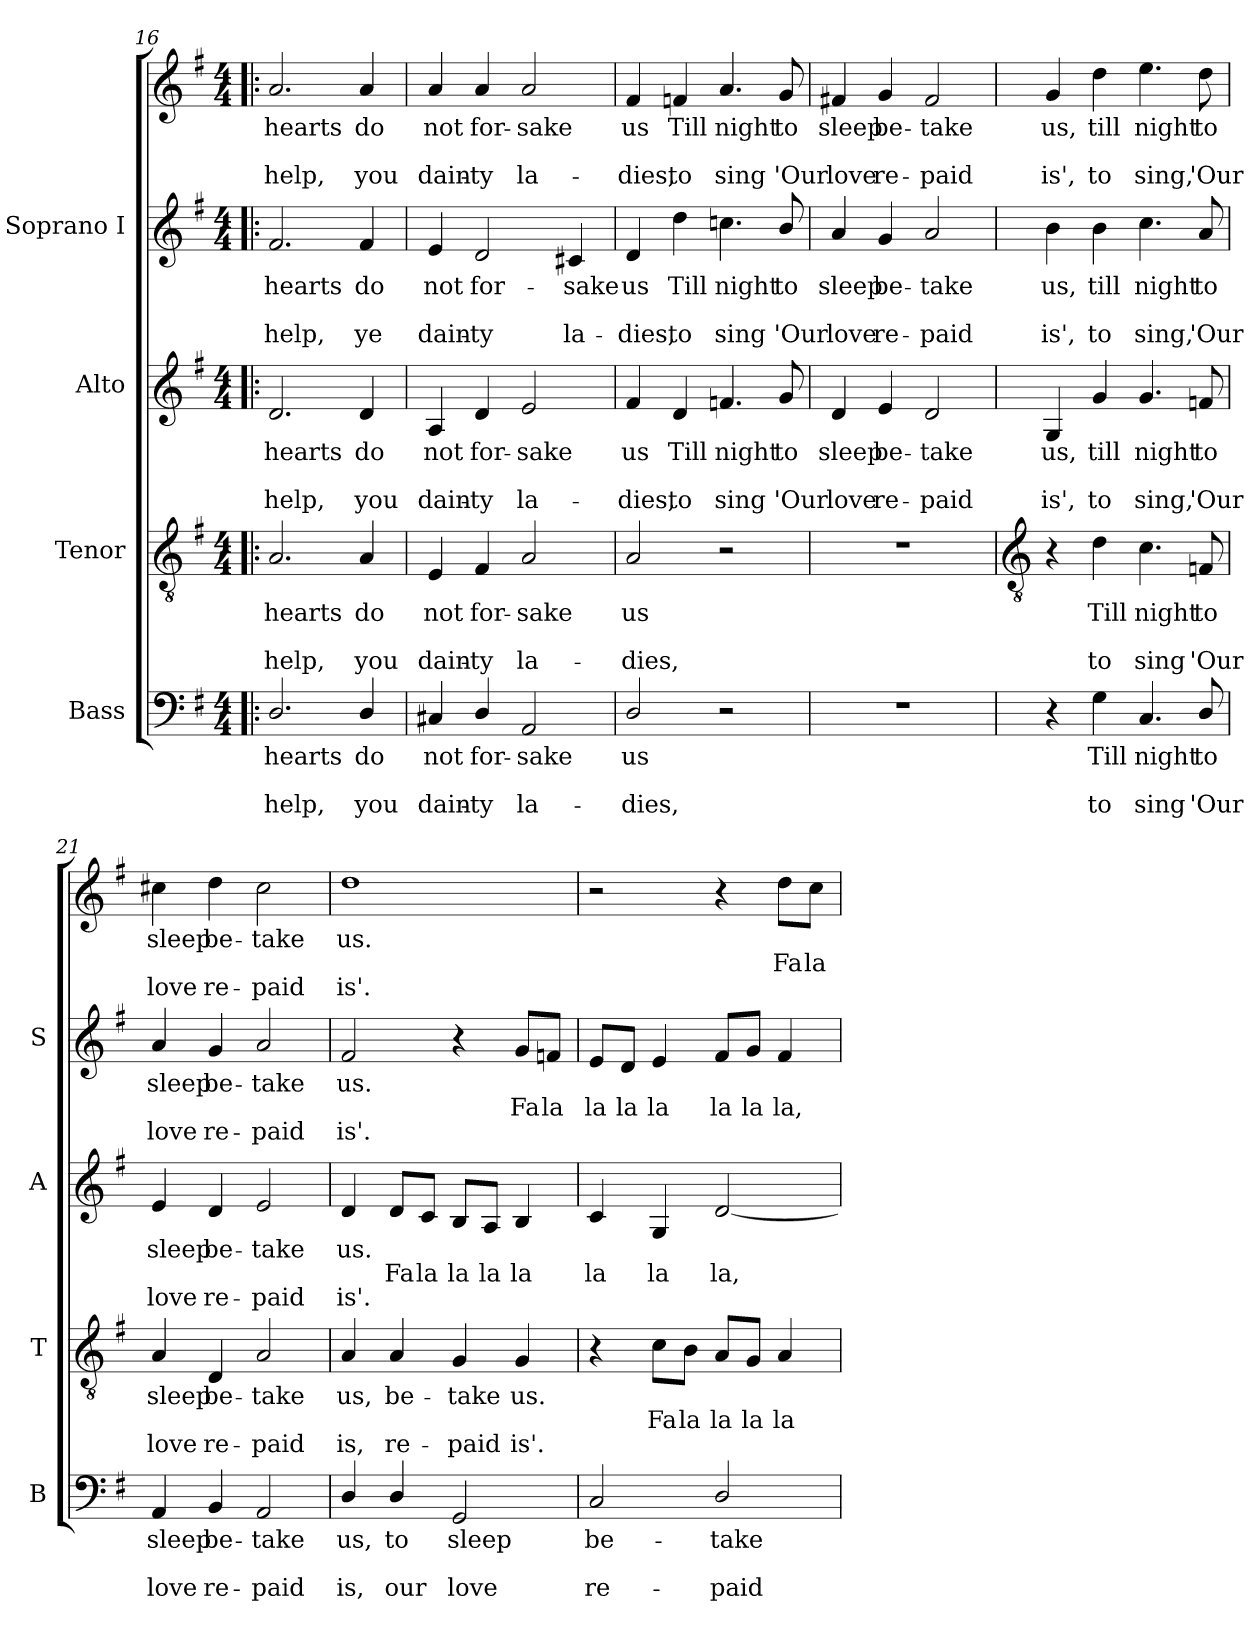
**kern	**text	**text	**text	**kern	**text	**text	**text	**kern	**text	**text	**text	**kern	**text	**text	**text	**kern	**text	**text	**text
*part4	*part4	*part4	*part4	*part3	*part3	*part3	*part3	*part2	*part2	*part2	*part2	*part1	*part1	*part1	*part1	*part1	*part1	*part1	*part1
*staff5	*staff5	*staff5	*staff5	*staff4	*staff4	*staff4	*staff4	*staff3	*staff3	*staff3	*staff3	*staff2	*staff2	*staff2	*staff2	*staff1	*staff1	*staff1	*staff1
*I"Bass	*	*	*	*I"Tenor	*	*	*	*I"Alto	*	*	*	*I"Soprano I	*	*	*	*	*	*	*
*I'B	*	*	*	*I'T	*	*	*	*I'A	*	*	*	*I'S	*	*	*	*	*	*	*
*clefF4	*	*	*	*clefGv2	*	*	*	*clefG2	*	*	*	*clefG2	*	*	*	*clefG2	*	*	*
*k[f#]	*	*	*	*k[f#]	*	*	*	*k[f#]	*	*	*	*k[f#]	*	*	*	*k[f#]	*	*	*
*G:	*	*	*	*G:	*	*	*	*G:	*	*	*	*G:	*	*	*	*G:	*	*	*
*M4/4	*	*	*	*M4/4	*	*	*	*M4/4	*	*	*	*M4/4	*	*	*	*M4/4	*	*	*
=16!|:	=16!|:	=16!|:	=16!|:	=16!|:	=16!|:	=16!|:	=16!|:	=16!|:	=16!|:	=16!|:	=16!|:	=16!|:	=16!|:	=16!|:	=16!|:	=16!|:	=16!|:	=16!|:	=16!|:
!	!LO:LY:b	!	!LO:LY:b	!	!LO:LY:b	!	!LO:LY:b	!	!LO:LY:b	!	!LO:LY:b	!	!LO:LY:b	!	!LO:LY:b	!	!LO:LY:b	!	!LO:LY:b
2.D/	hearts	.	help,	2.A	hearts	.	help,	2.d	hearts	.	help,	2.f#	hearts	.	help,	2.a	hearts	.	help,
!	!LO:LY:b	!	!LO:LY:b	!	!LO:LY:b	!	!LO:LY:b	!	!LO:LY:b	!	!LO:LY:b	!	!LO:LY:b	!	!LO:LY:b	!	!LO:LY:b	!	!LO:LY:b
4D/	do	.	you	4A	do	.	you	4d	do	.	you	4f#	do	.	ye	4a	do	.	you
=17	=17	=17	=17	=17	=17	=17	=17	=17	=17	=17	=17	=17	=17	=17	=17	=17	=17	=17	=17
!	!LO:LY:b	!	!LO:LY:b	!	!LO:LY:b	!	!LO:LY:b	!	!LO:LY:b	!	!LO:LY:b	!	!LO:LY:b	!	!LO:LY:b	!	!LO:LY:b	!	!LO:LY:b
4C#X	not	.	dain-	4E	not	.	dain-	4A	not	.	dain-	4e	-not	.	dain-	4a	not	.	dain-
!	!LO:LY:b	!	!LO:LY:b	!	!LO:LY:b	!	!LO:LY:b	!	!LO:LY:b	!	!LO:LY:b	!	!LO:LY:b	!	!LO:LY:b	!	!LO:LY:b	!	!LO:LY:b
4D/	-for-	.	-ty	4F#	-for-	.	-ty	4d	-for-	.	-ty	2d	-for-	.	-ty	4a	-for-	.	-ty
!	!LO:LY:b	!	!LO:LY:b	!	!LO:LY:b	!	!LO:LY:b	!	!LO:LY:b	!	!LO:LY:b	!	!	!	!	!	!LO:LY:b	!	!LO:LY:b
2AA	sake	.	la-	2A	sake	.	la-	2e	sake	.	la-	.	.	.	.	2a	sake	.	la-
!	!	!	!	!	!	!	!	!	!	!	!	!	!LO:LY:b	!	!LO:LY:b	!	!	!	!
.	.	.	.	.	.	.	.	.	.	.	.	4c#X	sake	.	la-	.	.	.	.
=18	=18	=18	=18	=18	=18	=18	=18	=18	=18	=18	=18	=18	=18	=18	=18	=18	=18	=18	=18
!	!LO:LY:b	!	!LO:LY:b	!	!LO:LY:b	!	!LO:LY:b	!	!LO:LY:b	!	!LO:LY:b	!	!LO:LY:b	!	!LO:LY:b	!	!LO:LY:b	!	!LO:LY:b
2D/	-us	.	dies,	2A	-us	.	dies,	4f#	-us	.	dies,	4d	us	.	dies,	4f#	-us	.	dies,
!	!	!	!	!	!	!	!	!	!LO:LY:b	!	!LO:LY:b	!	!LO:LY:b	!	!LO:LY:b	!	!LO:LY:b	!	!LO:LY:b
.	.	.	.	.	.	.	.	4d	Till	.	to	4dd	Till	.	to	4fn	Till	.	to
!	!	!	!	!	!	!	!	!	!LO:LY:b	!	!LO:LY:b	!	!LO:LY:b	!	!LO:LY:b	!	!LO:LY:b	!	!LO:LY:b
2r	.	.	.	2r	.	.	.	4.fn	night	.	sing	4.ccn	night	.	sing	4.a	night	.	sing
!	!	!	!	!	!	!	!	!	!LO:LY:b	!	!LO:LY:b	!	!LO:LY:b	!	!LO:LY:b	!	!LO:LY:b	!	!LO:LY:b
.	.	.	.	.	.	.	.	8g	to	.	'Our	8b/	to	.	'Our	8g	to	.	'Our
=19	=19	=19	=19	=19	=19	=19	=19	=19	=19	=19	=19	=19	=19	=19	=19	=19	=19	=19	=19
!	!	!	!	!	!	!	!	!	!LO:LY:b	!	!LO:LY:b	!	!LO:LY:b	!	!LO:LY:b	!	!LO:LY:b	!	!LO:LY:b
1r	.	.	.	1r	.	.	.	4d	sleep	.	love	4a	sleep	.	love	4f#X	sleep	.	love
!	!	!	!	!	!	!	!	!	!LO:LY:b	!	!LO:LY:b	!	!LO:LY:b	!	!LO:LY:b	!	!LO:LY:b	!	!LO:LY:b
.	.	.	.	.	.	.	.	4e	be-	.	-re-	4g	be-	.	-re-	4g	be-	.	-re-
!	!	!	!	!	!	!	!	!	!LO:LY:b	!	!LO:LY:b	!	!LO:LY:b	!	!LO:LY:b	!	!LO:LY:b	!	!LO:LY:b
.	.	.	.	.	.	.	.	2d	-take	.	paid	2a	-take	.	paid	2f#	-take	.	paid
!!LO:LB:g=z
=20	=20	=20	=20	=20	=20	=20	=20	=20	=20	=20	=20	=20	=20	=20	=20	=20	=20	=20	=20
*	*	*	*	*clefGv2	*	*	*	*	*	*	*	*	*	*	*	*	*	*	*
!	!	!	!	!	!	!	!	!	!LO:LY:b	!	!LO:LY:b	!	!LO:LY:b	!	!LO:LY:b	!	!LO:LY:b	!	!LO:LY:b
4r	.	.	.	4r	.	.	.	4G	us,	.	is',	4b	us,	.	is',	4g	us,	.	is',
!	!LO:LY:b	!	!LO:LY:b	!	!LO:LY:b	!	!LO:LY:b	!	!LO:LY:b	!	!LO:LY:b	!	!LO:LY:b	!	!LO:LY:b	!	!LO:LY:b	!	!LO:LY:b
4G	Till	.	to	4d	Till	.	to	4g	till	.	to	4b	till	.	to	4dd	till	.	to
!	!LO:LY:b	!	!LO:LY:b	!	!LO:LY:b	!	!LO:LY:b	!	!LO:LY:b	!	!LO:LY:b	!	!LO:LY:b	!	!LO:LY:b	!	!LO:LY:b	!	!LO:LY:b
4.C	night	.	sing	4.c	night	.	sing	4.g	night	.	sing,	4.cc	night	.	sing,	4.ee	night	.	sing,
!	!LO:LY:b	!	!LO:LY:b	!	!LO:LY:b	!	!LO:LY:b	!	!LO:LY:b	!	!LO:LY:b	!	!LO:LY:b	!	!LO:LY:b	!	!LO:LY:b	!	!LO:LY:b
8D/	to	.	'Our	8Fn	to	.	'Our	8fn	to	.	'Our	8a	to	.	'Our	8dd	to	.	'Our
=21	=21	=21	=21	=21	=21	=21	=21	=21	=21	=21	=21	=21	=21	=21	=21	=21	=21	=21	=21
!	!LO:LY:b	!	!LO:LY:b	!	!LO:LY:b	!	!LO:LY:b	!	!LO:LY:b	!	!LO:LY:b	!	!LO:LY:b	!	!LO:LY:b	!	!LO:LY:b	!	!LO:LY:b
4AA	sleep	.	love	4A	sleep	.	love	4e	sleep	.	love	4a	sleep	.	love	4cc#X	sleep	.	love
!	!LO:LY:b	!	!LO:LY:b	!	!LO:LY:b	!	!LO:LY:b	!	!LO:LY:b	!	!LO:LY:b	!	!LO:LY:b	!	!LO:LY:b	!	!LO:LY:b	!	!LO:LY:b
4BB	be-	.	-re-	4D	be-	.	-re-	4d	be-	.	-re-	4g	be-	.	-re-	4dd	be-	.	-re-
!	!LO:LY:b	!	!LO:LY:b	!	!LO:LY:b	!	!LO:LY:b	!	!LO:LY:b	!	!LO:LY:b	!	!LO:LY:b	!	!LO:LY:b	!	!LO:LY:b	!	!LO:LY:b
2AA	-take	.	paid	2A	-take	.	paid	2e	-take	.	paid	2a	-take	.	paid	2cc#	-take	.	paid
=22	=22	=22	=22	=22	=22	=22	=22	=22	=22	=22	=22	=22	=22	=22	=22	=22	=22	=22	=22
!	!LO:LY:b	!	!LO:LY:b	!	!LO:LY:b	!	!LO:LY:b	!	!LO:LY:b	!	!LO:LY:b	!	!LO:LY:b	!	!LO:LY:b	!	!LO:LY:b	!	!LO:LY:b
4D/	us,	.	is,	4A	us,	.	is,	4d	us.	.	is'.	2f#	us.	.	is'.	1dd	us.	.	is'.
!	!LO:LY:b	!	!LO:LY:b	!	!LO:LY:b	!	!LO:LY:b	!	!	!LO:LY:b	!	!	!	!	!	!	!	!	!
4D/	to	.	our	4A	be-	.	-re-	8d/L	.	Fa	.	.	.	.	.	.	.	.	.
!	!	!	!	!	!	!	!	!	!	!LO:LY:b	!	!	!	!	!	!	!	!	!
.	.	.	.	.	.	.	.	8c/J	.	la	.	.	.	.	.	.	.	.	.
!	!LO:LY:b	!	!LO:LY:b	!	!LO:LY:b	!	!LO:LY:b	!	!	!LO:LY:b	!	!	!	!	!	!	!	!	!
2GG	sleep	.	love	4G	-take	.	paid	8B/L	.	la	.	4r	.	.	.	.	.	.	.
!	!	!	!	!	!	!	!	!	!	!LO:LY:b	!	!	!	!	!	!	!	!	!
.	.	.	.	.	.	.	.	8A/J	.	la	.	.	.	.	.	.	.	.	.
!	!	!	!	!	!LO:LY:b	!	!LO:LY:b	!	!	!LO:LY:b	!	!	!	!LO:LY:b	!	!	!	!	!
.	.	.	.	4G	us.	.	is'.	4B	.	la	.	8g/L	.	Fa	.	.	.	.	.
!	!	!	!	!	!	!	!	!	!	!	!	!	!	!LO:LY:b	!	!	!	!	!
.	.	.	.	.	.	.	.	.	.	.	.	8fn/J	.	la	.	.	.	.	.
=23	=23	=23	=23	=23	=23	=23	=23	=23	=23	=23	=23	=23	=23	=23	=23	=23	=23	=23	=23
!	!LO:LY:b	!	!LO:LY:b	!	!	!	!	!	!	!LO:LY:b	!	!	!	!LO:LY:b	!	!	!	!	!
2C	be-	.	-re-	4r	.	.	.	4c	.	la	.	8e/L	.	la	.	2r	.	.	.
!	!	!	!	!	!	!	!	!	!	!	!	!	!	!LO:LY:b	!	!	!	!	!
.	.	.	.	.	.	.	.	.	.	.	.	8d/J	.	la	.	.	.	.	.
!	!	!	!	!	!	!LO:LY:b	!	!	!	!LO:LY:b	!	!	!	!LO:LY:b	!	!	!	!	!
.	.	.	.	8c\L	.	Fa	.	4G	.	la	.	4e	.	la	.	.	.	.	.
!	!	!	!	!	!	!LO:LY:b	!	!	!	!	!	!	!	!	!	!	!	!	!
.	.	.	.	8B\J	.	la	.	.	.	.	.	.	.	.	.	.	.	.	.
!	!LO:LY:b	!	!LO:LY:b	!	!	!LO:LY:b	!	!	!	!LO:LY:b	!	!	!	!LO:LY:b	!	!	!	!	!
2D/	-take	.	paid	8A/L	.	la	.	[2d	.	la,	.	8f#/L	.	la	.	4r	.	.	.
!	!	!	!	!	!	!LO:LY:b	!	!	!	!	!	!	!	!LO:LY:b	!	!	!	!	!
.	.	.	.	8G/J	.	la	.	.	.	.	.	8g/J	.	la	.	.	.	.	.
!	!	!	!	!	!	!LO:LY:b	!	!	!	!	!	!	!	!LO:LY:b	!	!	!	!LO:LY:b	!
.	.	.	.	4A	.	la	.	.	.	.	.	4f#	.	la,	.	8dd\L	.	Fa	.
!	!	!	!	!	!	!	!	!	!	!	!	!	!	!	!	!	!	!LO:LY:b	!
.	.	.	.	.	.	.	.	.	.	.	.	.	.	.	.	8cc\J	.	la	.
=	=	=	=	=	=	=	=	=	=	=	=	=	=	=	=	=	=	=	=
*-	*-	*-	*-	*-	*-	*-	*-	*-	*-	*-	*-	*-	*-	*-	*-	*-	*-	*-	*-
